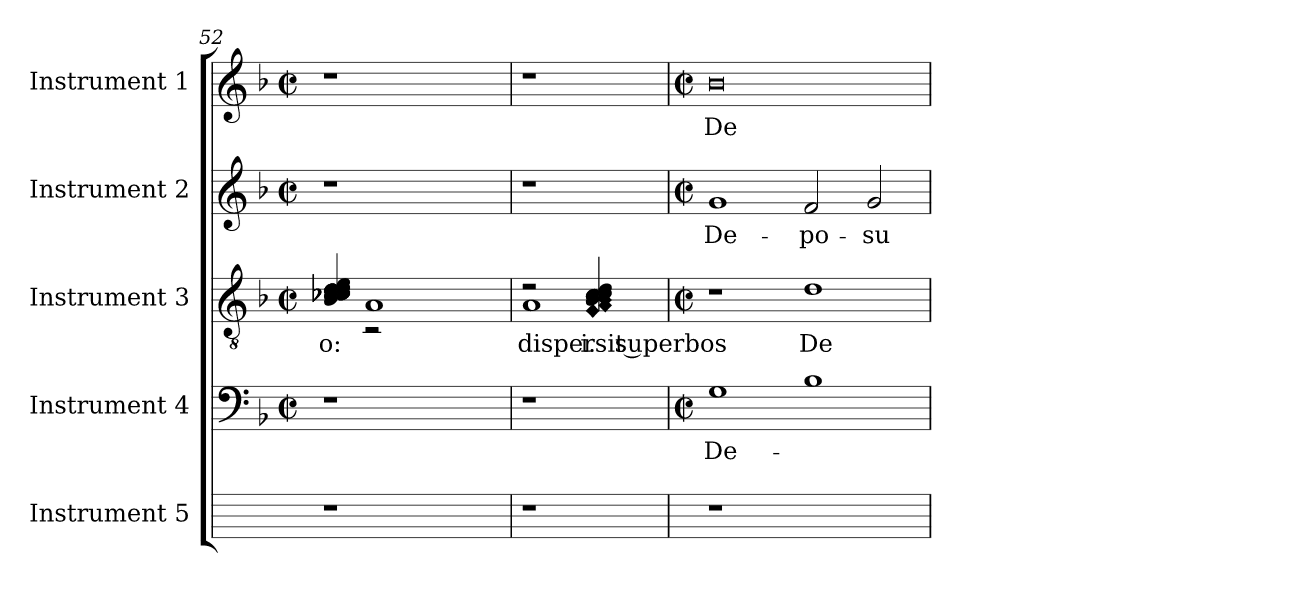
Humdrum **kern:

**kern	**kern	**text	**kern	**text	**kern	**text	**kern	**text
*part5	*part4	*part4	*part3	*part3	*part2	*part2	*part1	*part1
*staff5	*staff4	*staff4	*staff3	*staff3	*staff2	*staff2	*staff1	*staff1
*I"Instrument 5	*I"Instrument 4	*	*I"Instrument 3	*	*I"Instrument 2	*	*I"Instrument 1	*
*	*clefF4	*	*clefGv2	*	*clefG2	*	*clefG2	*
*ITrd-3c-5	*	*	*	*	*	*	*ITrd-3c-5	*
*	*k[b-]	*	*k[b-]	*	*k[b-]	*	*k[b-e-]	*
*	*F:	*	*F:	*	*F:	*	*B-:	*
*	*M2/2	*	*M2/2	*	*M2/2	*	*M2/2	*
*	*met(c|)	*	*met(c|)	*	*met(c|)	*	*met(c|)	*
=52	=52	=52	=52	=52	=52	=52	=52	=52
!	!	!	!	!LO:LY:b:cj	!	!	!	!
*	*	*	*^	*	*	*	*	*
1r	1r	.	4B-/ 4c/ 4d/ 4d/ 4c/ 4c-/ 4e/ 4d/ 4d/ 4c-/ 4c-/ 4d/	4ryy	-o:	1r	.	1r	.
.	.	.	1A	2r	.	.	.	.	.
.	.	.	.	2ryy	.	.	.	.	.
4ryy	4ryy	.	.	.	.	4ryy	.	4ryy	.
=53	=53	=53	=53	=53	=53	=53	=53	=53	=53
!	!	!	!	!	!LO:LY:b:cj	!	!	!	!
1r	1r	.	2r	1A	dispersit superbos	1r	.	1r	.
!	!	!	!LO:N:n=6:head=diamond	!	!	!	!	!	!
!	!	!	!LO:N:n=7:head=diamond	!	!	!	!	!	!
!	!	!	!LO:N:n=8:head=diamond	!	!LO:LY:b	!	!	!	!
.	.	.	4c/ 4B-/ 4c/ 4d/ 4c/ 4B-/ 4A/ 4G/	.	-i.	.	.	.	.
.	.	.	4ryy	.	.	.	.	.	.
*	*	*	*v	*v	*	*	*	*	*
!!LO:LB:g=z
=54	=54	=54	=54	=54	=54	=54	=54	=54
*	*M2/2	*	*M2/2	*	*M2/2	*	*M2/2	*
*	*met(c|)	*	*met(c|)	*	*met(c|)	*	*met(c|)	*
!	!	!LO:LY:b:cj	!	!	!	!LO:LY:b:cj	!	!LO:LY:b:cj
1r	1G	De-	1r	.	1g	De-	0ee-	De-
!	!	!	!	!LO:LY:b:cj	!	!LO:LY:b:cj	!	!
1ryy	1B-	.	1d	De-	2f/	-po-	.	.
!	!	!	!	!	!	!LO:LY:b:cj	!	!
.	.	.	.	.	2g/	-su-	.	.
=	=	=	=	=	=	=	=	=
*-	*-	*-	*-	*-	*-	*-	*-	*-
